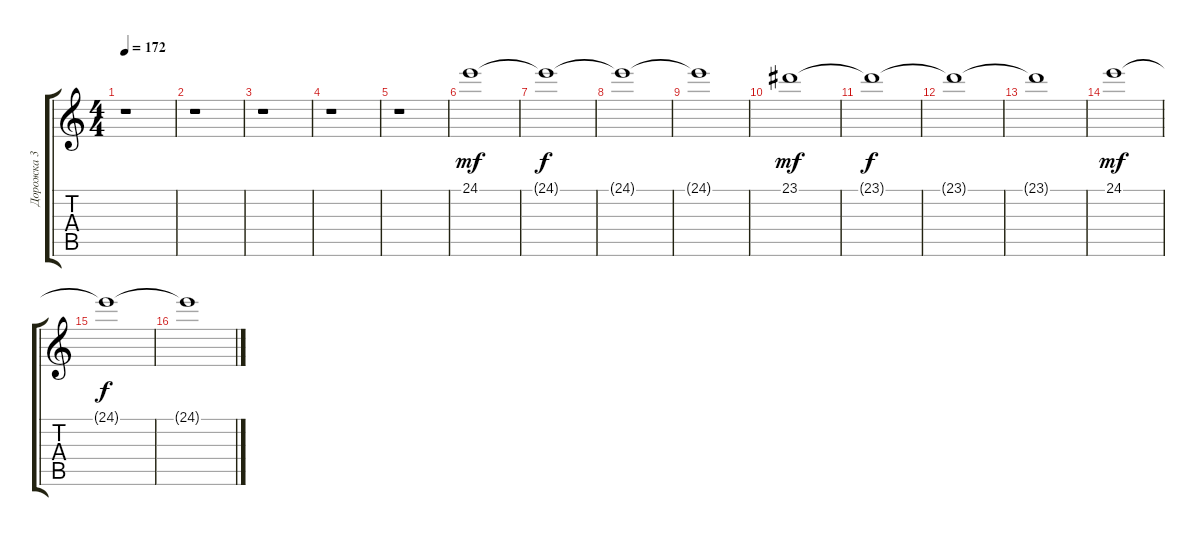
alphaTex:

\track ("Дорожка 3" "Дорожка 3") {instrument stringensemble2}
\staff {score tabs}
\tuning (E4 B3 G3 D3 A2 E2) {hide}
\ts (4 4)
\tempo 172
\clef g2
\ks c
r.1{dy f} |
r.1 |
r.1 |
r.1 |
r.1 |
24.1.1{dy mf} |
24.1{t}.1{dy f} |
24.1{t}.1 |
24.1{t}.1 |
23.1.1{dy mf} |
23.1{t}.1{dy f} |
23.1{t}.1 |
23.1{t}.1 |
24.1.1{dy mf} |
24.1{t}.1{dy f} |
24.1{t}.1
